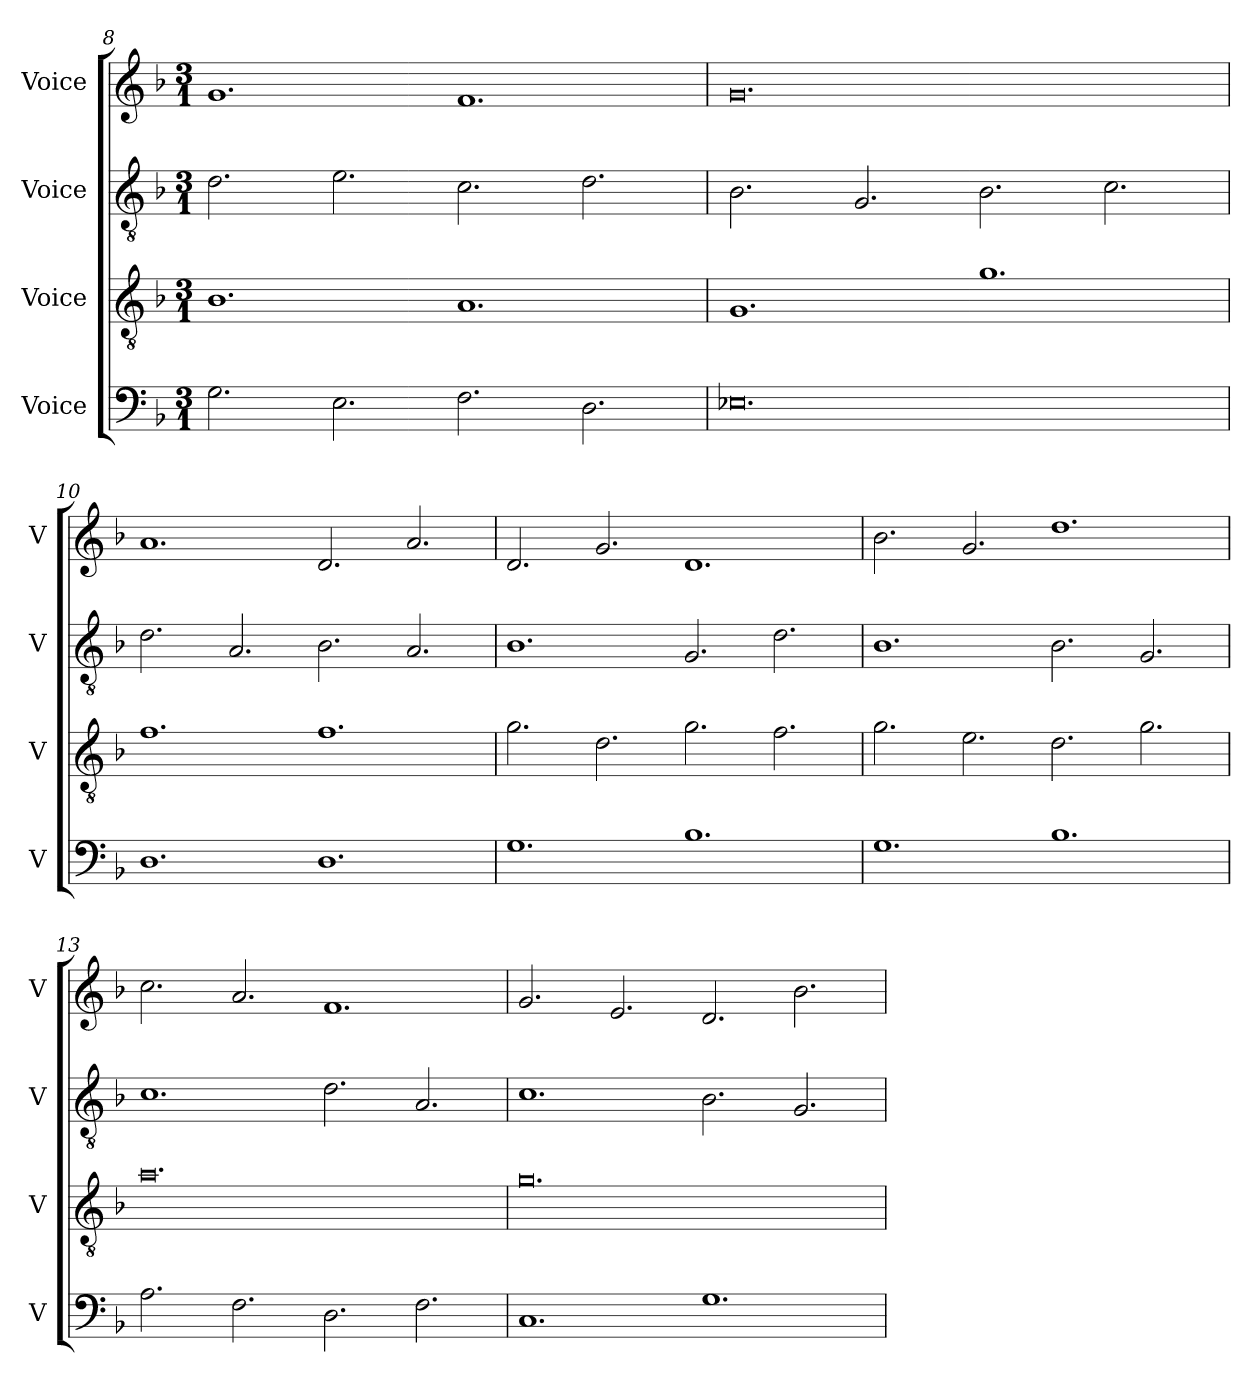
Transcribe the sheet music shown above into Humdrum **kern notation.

**kern	**kern	**kern	**kern
*part4	*part3	*part2	*part1
*staff4	*staff3	*staff2	*staff1
*I"Voice	*I"Voice	*I"Voice	*I"Voice
*I'V	*I'V	*I'V	*I'V
*clefF4	*clefGv2	*clefGv2	*clefG2
*k[b-]	*k[b-]	*k[b-]	*k[b-]
*M3/1	*M3/1	*M3/1	*M3/1
=8	=8	=8	=8
2.G\	1.B-	2.d\	1.g
2.E\	.	2.e\	.
2.F\	1.A	2.c\	1.f
2.D\	.	2.d\	.
=9	=9	=9	=9
0.E-X	1.G	2.B-\	0.g
.	.	2.G/	.
.	1.g	2.B-\	.
.	.	2.c\	.
!!LO:PB:g=z
=10	=10	=10	=10
1.D	1.f	2.d\	1.a
.	.	2.A/	.
1.D	1.f	2.B-\	2.d/
.	.	2.A/	2.a/
=11	=11	=11	=11
1.G	2.g\	1.B-	2.d/
.	2.d\	.	2.g/
1.B-	2.g\	2.G/	1.d
.	2.f\	2.d\	.
=12	=12	=12	=12
1.G	2.g\	1.B-	2.b-\
.	2.e\	.	2.g/
1.B-	2.d\	2.B-\	1.dd
.	2.g\	2.G/	.
!!LO:LB:g=z
=13	=13	=13	=13
2.A\	0.a	1.c	2.cc\
2.F\	.	.	2.a/
2.D\	.	2.d\	1.f
2.F\	.	2.A/	.
=14	=14	=14	=14
1.C	0.g	1.c	2.g/
.	.	.	2.e/
1.G	.	2.B-\	2.d/
.	.	2.G/	2.b-\
=	=	=	=
*-	*-	*-	*-
